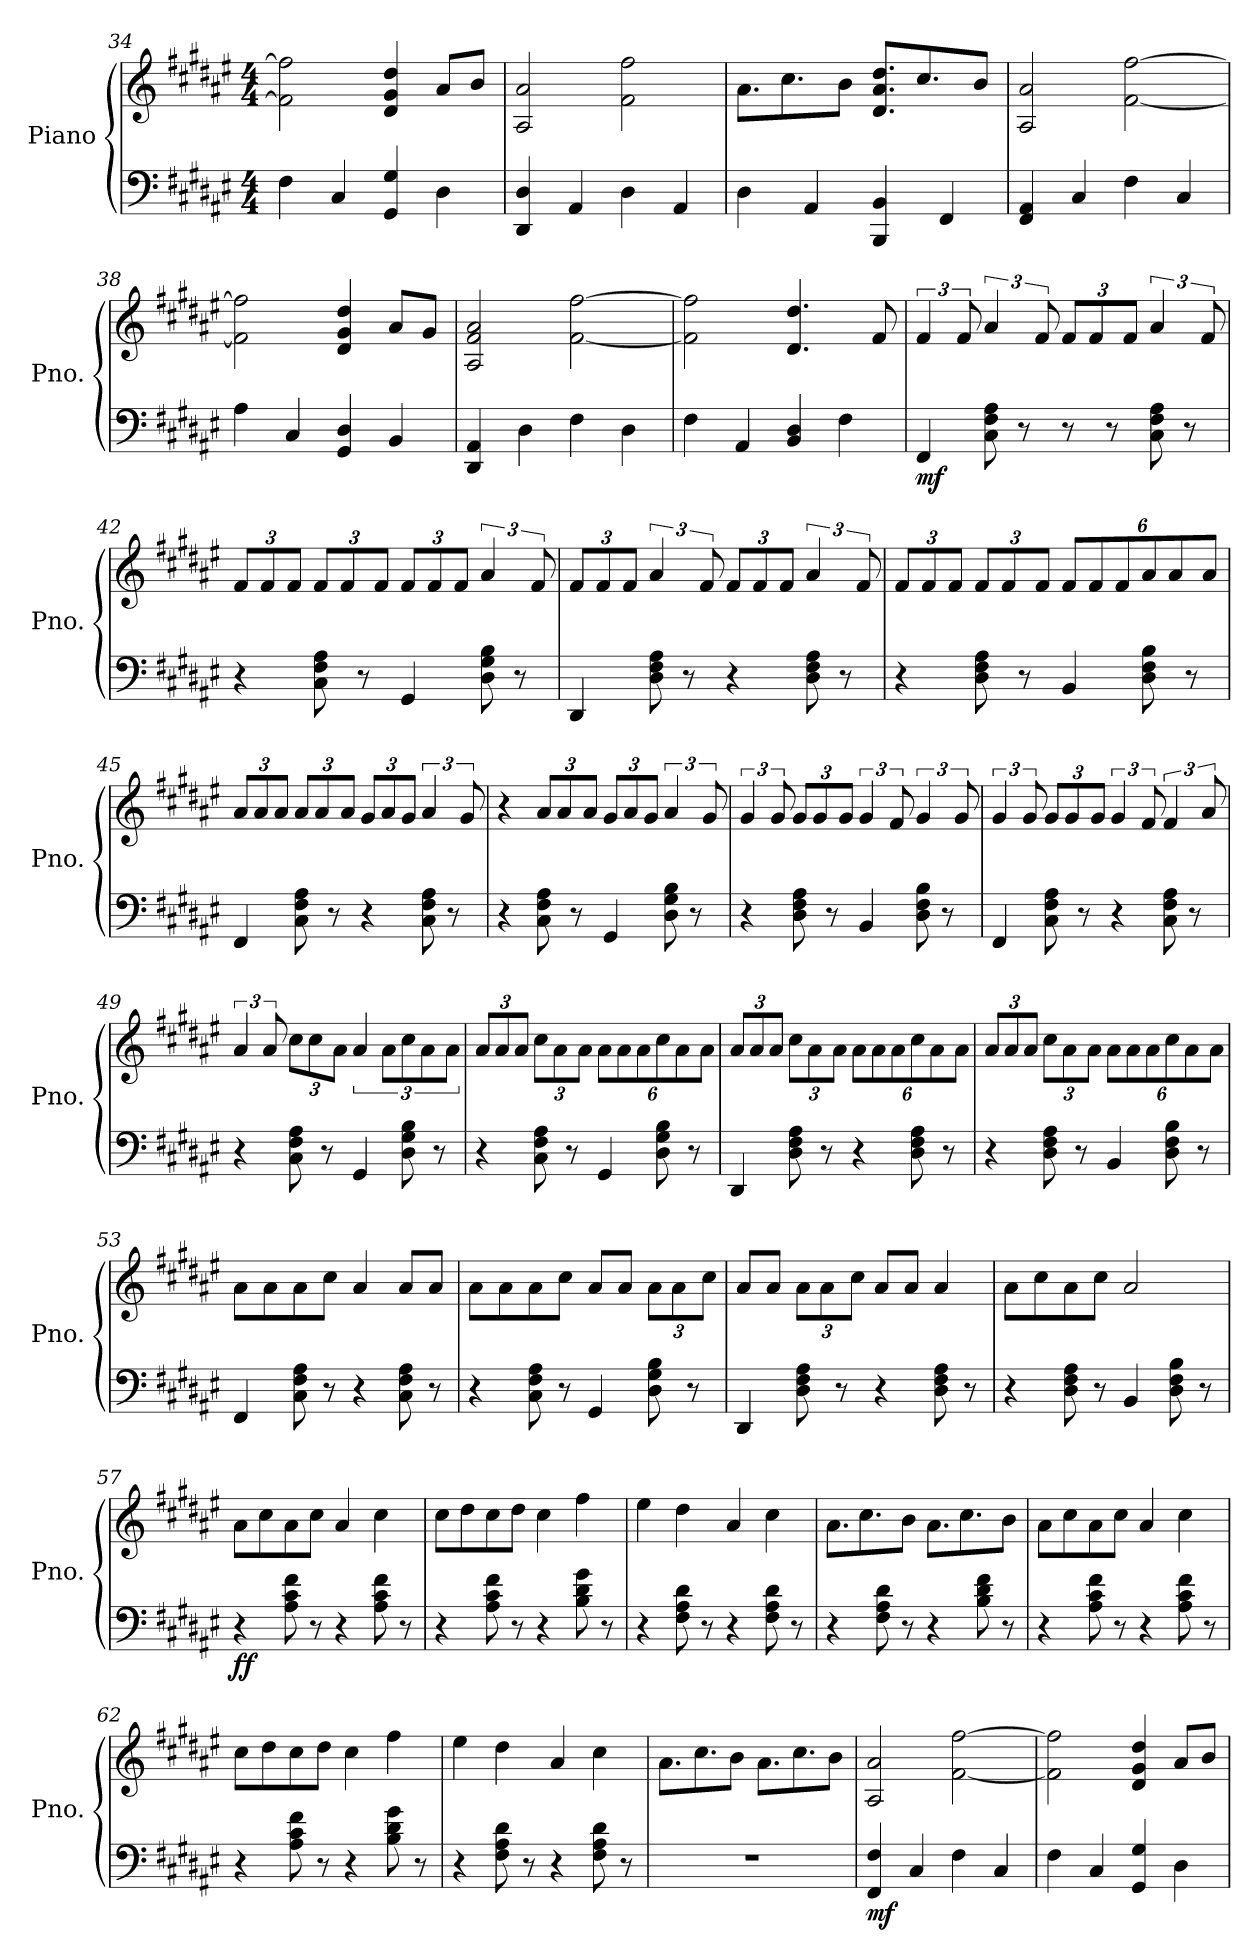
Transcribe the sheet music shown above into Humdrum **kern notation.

**kern	**kern	**dynam
*part1	*part1	*part1
*staff2	*staff1	*staff1/2
*I"Piano	*	*
*I'Pno.	*	*
*clefF4	*clefG2	*
*k[f#c#g#d#a#e#]	*k[f#c#g#d#a#e#]	*
*M4/4	*M4/4	*
=34	=34	=34
4F#\	2f#\] 2ff#\]	.
4C#/	.	.
4GG#/ 4G#/	4d#/ 4g#/ 4dd#/	.
4D#\	8a#/L	.
.	8b/J	.
=35	=35	=35
4DD#/ 4D#/	2A#/ 2a#/	.
4AA#/	.	.
4D#\	2f#\ 2ff#\	.
4AA#/	.	.
!!LO:LB:g=z
=36	=36	=36
4D#\	8.a#\L	.
.	8.cc#\	.
4AA#/	.	.
.	8b\J	.
4BBB/ 4BB/	8.d#/ 8.a#/ 8.dd#/L	.
.	8.cc#/	.
4FF#/	.	.
.	8b/J	.
=37	=37	=37
4FF#/ 4AA#/	2A#/ 2a#/	.
4C#/	.	.
4F#\	[2f#\ [2ff#\	.
4C#/	.	.
=38	=38	=38
4A#\	2f#\] 2ff#\]	.
4C#/	.	.
4GG#/ 4D#/	4d#/ 4g#/ 4dd#/	.
4BB/	8a#/L	.
.	8g#/J	.
=39	=39	=39
4DD#/ 4AA#/	2A#/ 2f#/ 2a#/	.
4D#\	.	.
4F#\	[2f#\ [2ff#\	.
4D#\	.	.
=40	=40	=40
4F#\	2f#\] 2ff#\]	.
4AA#/	.	.
4BB/ 4D#/	4.d#/ 4.dd#/	.
4F#\	.	.
.	8f#/	.
=41	=41	=41
!	!	!LO:DY:b=2
4FF#/	6f#/	mf
.	12f#/	.
8C#\ 8F#\ 8A#\	6a#/	.
8r	.	.
.	12f#/	.
*	*Xbrackettup	*
8r	12f#/L	.
.	12f#/	.
8r	.	.
.	12f#/J	.
*	*brackettup	*
8C#\ 8F#\ 8A#\	6a#/	.
8r	.	.
.	12f#/	.
!!LO:LB:g=z
=42	=42	=42
*	*Xbrackettup	*
4r	12f#/L	.
.	12f#/	.
.	12f#/J	.
8C#\ 8F#\ 8A#\	12f#/L	.
.	12f#/	.
8r	.	.
.	12f#/J	.
4GG#/	12f#/L	.
.	12f#/	.
.	12f#/J	.
*	*brackettup	*
8D#\ 8G#\ 8B\	6a#/	.
8r	.	.
.	12f#/	.
=43	=43	=43
*	*Xbrackettup	*
4DD#/	12f#/L	.
.	12f#/	.
.	12f#/J	.
*	*brackettup	*
8D#\ 8F#\ 8A#\	6a#/	.
8r	.	.
.	12f#/	.
4r	12f#/L	.
.	12f#/	.
.	12f#/J	.
8D#\ 8F#\ 8A#\	6a#/	.
8r	.	.
.	12f#/	.
=44	=44	=44
*	*Xbrackettup	*
4r	12f#/L	.
.	12f#/	.
.	12f#/J	.
8D#\ 8F#\ 8A#\	12f#/L	.
.	12f#/	.
8r	.	.
.	12f#/J	.
4BB/	12f#/L	.
.	12f#/	.
.	12f#/	.
8D#\ 8F#\ 8B\	12a#/	.
.	12a#/	.
8r	.	.
.	12a#/J	.
!!LO:LB:g=z
=45	=45	=45
4FF#/	12a#/L	.
.	12a#/	.
.	12a#/J	.
8C#\ 8F#\ 8A#\	12a#/L	.
.	12a#/	.
8r	.	.
.	12a#/J	.
*	*brackettup	*
4r	12g#/L	.
.	12a#/	.
.	12g#/J	.
8C#\ 8F#\ 8A#\	6a#/	.
8r	.	.
.	12g#/	.
=46	=46	=46
4r	4r	.
*	*Xbrackettup	*
8C#\ 8F#\ 8A#\	12a#/L	.
.	12a#/	.
8r	.	.
.	12a#/J	.
*	*brackettup	*
4GG#/	12g#/L	.
.	12a#/	.
.	12g#/J	.
8D#\ 8G#\ 8B\	6a#/	.
8r	.	.
.	12g#/	.
=47	=47	=47
4r	6g#/	.
.	12g#/	.
*	*Xbrackettup	*
8D#\ 8F#\ 8A#\	12g#/L	.
.	12g#/	.
8r	.	.
.	12g#/J	.
*	*brackettup	*
4BB/	6g#/	.
.	12f#/	.
8D#\ 8F#\ 8B\	6g#/	.
8r	.	.
.	12g#/	.
!!LO:LB:g=z
=48	=48	=48
4FF#/	6g#/	.
.	12g#/	.
*	*Xbrackettup	*
8C#\ 8F#\ 8A#\	12g#/L	.
.	12g#/	.
8r	.	.
.	12g#/J	.
*	*brackettup	*
4r	6g#/	.
.	12f#/	.
8C#\ 8F#\ 8A#\	6f#/	.
8r	.	.
.	12a#/	.
=49	=49	=49
4r	6a#/	.
.	12a#/	.
*	*Xbrackettup	*
8C#\ 8F#\ 8A#\	12cc#\L	.
.	12cc#\	.
8r	.	.
.	12a#\J	.
*	*brackettup	*
4GG#/	6a#/	.
.	12a#\L	.
8D#\ 8G#\ 8B\	12cc#\	.
.	12a#\	.
8r	.	.
.	12a#\J	.
=50	=50	=50
*	*Xbrackettup	*
4r	12a#/L	.
.	12a#/	.
.	12a#/J	.
8C#\ 8F#\ 8A#\	12cc#\L	.
.	12a#\	.
8r	.	.
.	12a#\J	.
4GG#/	12a#\L	.
.	12a#\	.
.	12a#\	.
8D#\ 8G#\ 8B\	12cc#\	.
.	12a#\	.
8r	.	.
.	12a#\J	.
!!LO:LB:g=z
=51	=51	=51
4DD#/	12a#/L	.
.	12a#/	.
.	12a#/J	.
8D#\ 8F#\ 8A#\	12cc#\L	.
.	12a#\	.
8r	.	.
.	12a#\J	.
4r	12a#\L	.
.	12a#\	.
.	12a#\	.
8D#\ 8F#\ 8A#\	12cc#\	.
.	12a#\	.
8r	.	.
.	12a#\J	.
=52	=52	=52
4r	12a#/L	.
.	12a#/	.
.	12a#/J	.
8D#\ 8F#\ 8A#\	12cc#\L	.
.	12a#\	.
8r	.	.
.	12a#\J	.
4BB/	12a#\L	.
.	12a#\	.
.	12a#\	.
8D#\ 8F#\ 8B\	12cc#\	.
.	12a#\	.
8r	.	.
.	12a#\J	.
=53	=53	=53
4FF#/	8a#\L	.
.	8a#\	.
8C#\ 8F#\ 8A#\	8a#\	.
8r	8cc#\J	.
4r	4a#/	.
8C#\ 8F#\ 8A#\	8a#/L	.
8r	8a#/J	.
=54	=54	=54
4r	8a#\L	.
.	8a#\	.
8C#\ 8F#\ 8A#\	8a#\	.
8r	8cc#\J	.
4GG#/	8a#/L	.
.	8a#/J	.
8D#\ 8G#\ 8B\	12a#\L	.
.	12a#\	.
8r	.	.
.	12cc#\J	.
!!LO:PB:g=z
=55	=55	=55
4DD#/	8a#/L	.
.	8a#/J	.
8D#\ 8F#\ 8A#\	12a#\L	.
.	12a#\	.
8r	.	.
.	12cc#\J	.
4r	8a#/L	.
.	8a#/J	.
8D#\ 8F#\ 8A#\	4a#/	.
8r	.	.
=56	=56	=56
4r	8a#\L	.
.	8cc#\	.
8D#\ 8F#\ 8A#\	8a#\	.
8r	8cc#\J	.
4BB/	2a#/	.
8D#\ 8F#\ 8B\	.	.
8r	.	.
=57	=57	=57
!	!	!LO:DY:b=2
!	!	!LO:DY:n=1:b
4r	8a#\L	f f
.	8cc#\	.
8A#\ 8c#\ 8f#\	8a#\	.
8r	8cc#\J	.
4r	4a#/	.
8A#\ 8c#\ 8f#\	4cc#\	.
8r	.	.
=58	=58	=58
4r	8cc#\L	.
.	8dd#\	.
8A#\ 8c#\ 8f#\	8cc#\	.
8r	8dd#\J	.
4r	4cc#\	.
8B\ 8d#\ 8g#\	4ff#\	.
8r	.	.
=59	=59	=59
4r	4ee#\	.
8F#\ 8A#\ 8d#\	4dd#\	.
8r	.	.
4r	4a#/	.
8F#\ 8A#\ 8d#\	4cc#\	.
8r	.	.
!!LO:LB:g=z
=60	=60	=60
4r	8.a#\L	.
.	8.cc#\	.
8F#\ 8A#\ 8d#\	.	.
8r	8b\J	.
4r	8.a#\L	.
.	8.cc#\	.
8B\ 8d#\ 8f#\	.	.
8r	8b\J	.
=61	=61	=61
4r	8a#\L	.
.	8cc#\	.
8A#\ 8c#\ 8f#\	8a#\	.
8r	8cc#\J	.
4r	4a#/	.
8A#\ 8c#\ 8f#\	4cc#\	.
8r	.	.
=62	=62	=62
4r	8cc#\L	.
.	8dd#\	.
8A#\ 8c#\ 8f#\	8cc#\	.
8r	8dd#\J	.
4r	4cc#\	.
8B\ 8d#\ 8g#\	4ff#\	.
8r	.	.
=63	=63	=63
4r	4ee#\	.
8F#\ 8A#\ 8d#\	4dd#\	.
8r	.	.
4r	4a#/	.
8F#\ 8A#\ 8d#\	4cc#\	.
8r	.	.
=64	=64	=64
1r	8.a#\L	.
.	8.cc#\	.
.	8b\J	.
.	8.a#\L	.
.	8.cc#\	.
.	8b\J	.
!!LO:LB:g=z
=65	=65	=65
!	!	!LO:DY:b=2
4FF#/ 4F#/	2A#/ 2a#/	mf
4C#/	.	.
4F#\	[2f#\ [2ff#\	.
4C#/	.	.
=66	=66	=66
4F#\	2f#\] 2ff#\]	.
4C#/	.	.
4GG#/ 4G#/	4d#/ 4g#/ 4dd#/	.
4D#\	8a#/L	.
.	8b/J	.
=	=	=
*-	*-	*-
